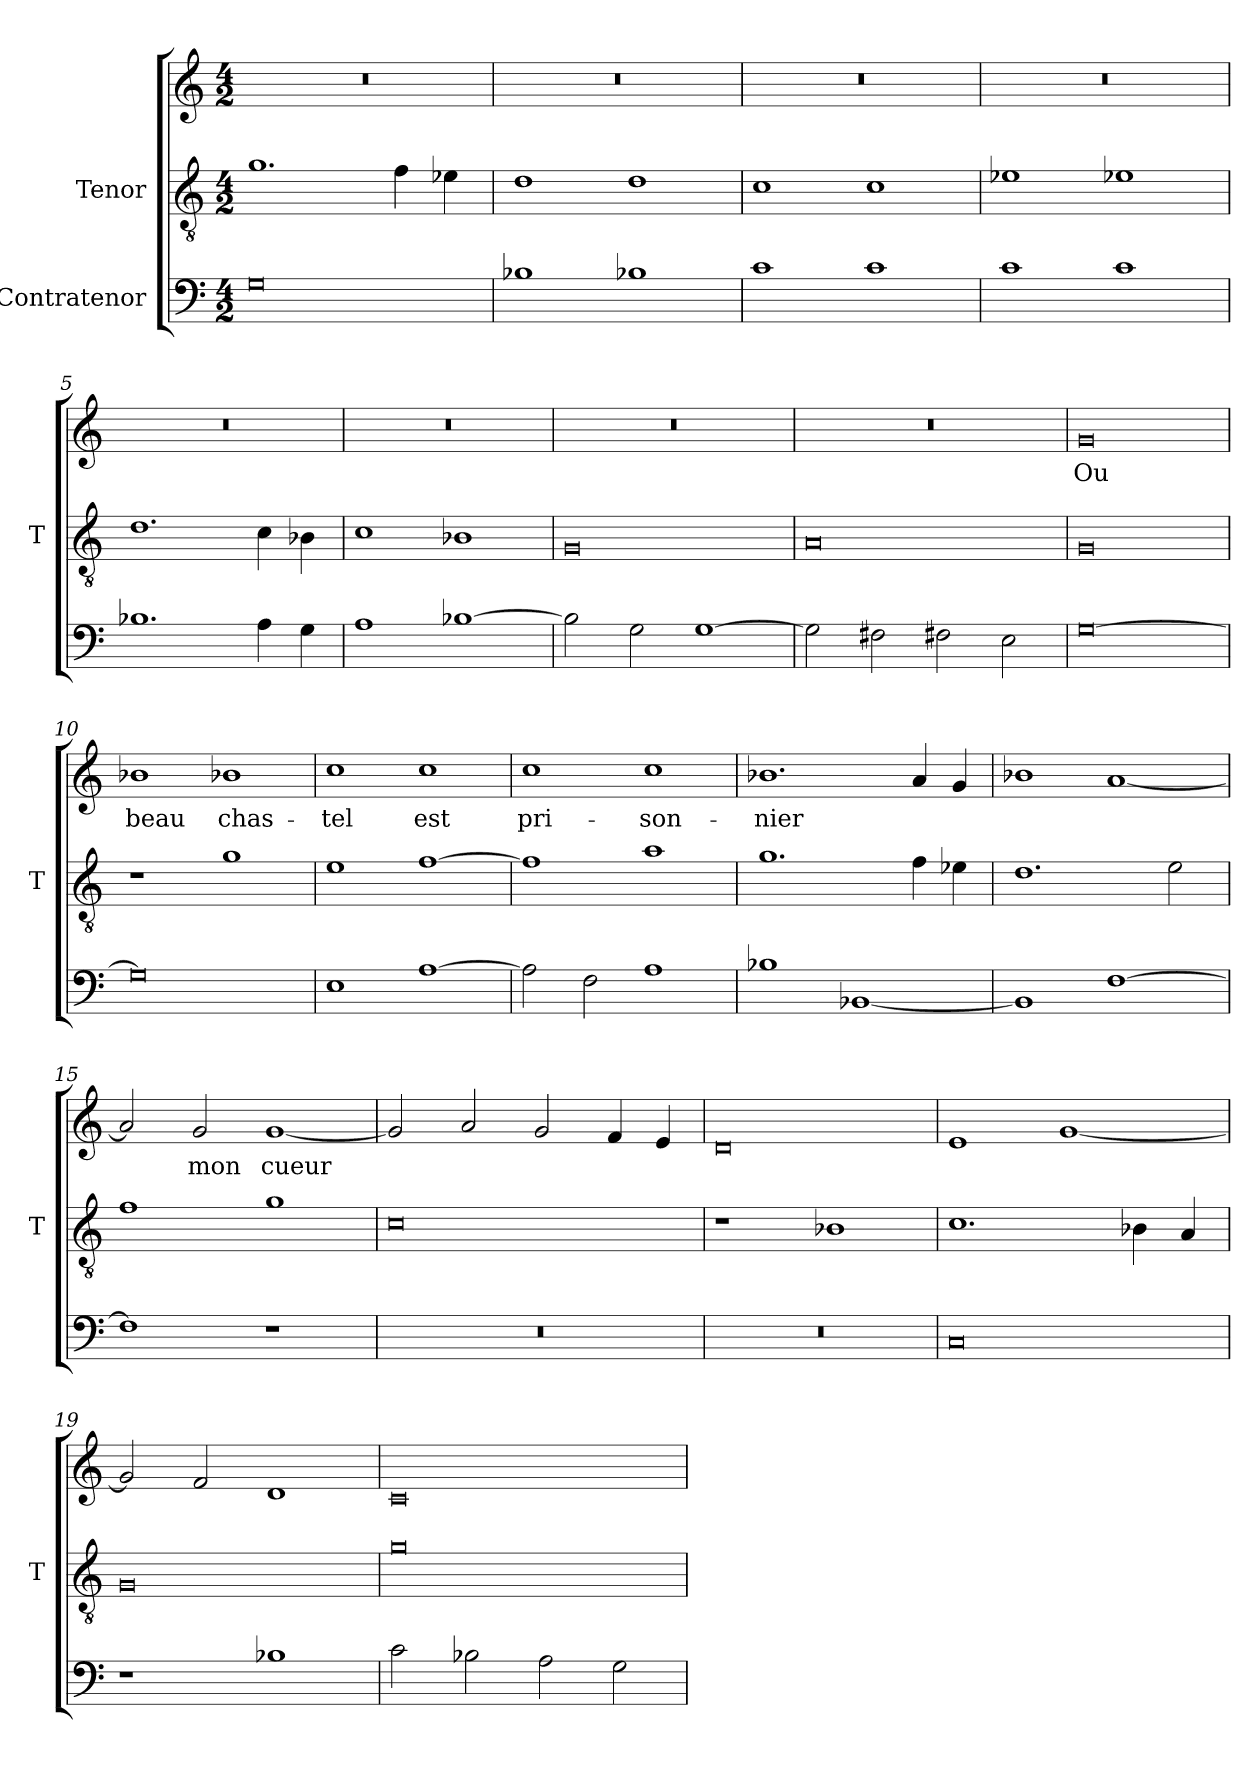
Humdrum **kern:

**kern	**kern	**kern	**text
*part3	*part2	*part1	*part1
*staff3	*staff2	*staff1	*staff1
*I"Contratenor	*I"Tenor	*	*
*	*I'T	*	*
*clefF4	*clefGv2	*clefG2	*
*M4/2	*M4/2	*M4/2	*
=1	=1	=1	=1
0G	1.g	0r	.
.	4f	.	.
.	4e-X	.	.
=2	=2	=2	=2
1B-X	1d	0r	.
1B-X	1d	.	.
=3	=3	=3	=3
1c	1c	0r	.
1c	1c	.	.
=4	=4	=4	=4
1c	1e-X	0r	.
1c	1e-X	.	.
=5	=5	=5	=5
1.B-X	1.d	0r	.
4A	4c	.	.
4G	4B-X	.	.
=6	=6	=6	=6
1A	1c	0r	.
[1B-X	1B-X	.	.
=7	=7	=7	=7
2B-]	0G	0r	.
2G	.	.	.
[1G	.	.	.
=8	=8	=8	=8
2G]	0A	0r	.
2F#X	.	.	.
2F#X	.	.	.
2E	.	.	.
=9	=9	=9	=9
[0G	0G	0g	-Ou
=10	=10	=10	=10
0G]	1r	1b-X	-beau
.	1g	1b-X	chas-
=11	=11	=11	=11
1E	1e	1cc	-tel
[1A	[1f	1cc	-est
=12	=12	=12	=12
2A]	1f]	1cc	pri-
2F	.	.	.
1A	1a	1cc	-son-
=13	=13	=13	=13
1B-X	1.g	1.b-X	-nier
[1BB-X	.	.	.
.	4f	4a	.
.	4e-X	4g	.
=14	=14	=14	=14
1BB-]	1.d	1b-X	.
[1F	.	[1a	.
.	2e	.	.
=15	=15	=15	=15
1F]	1f	2a]	.
.	.	2g	-mon
1r	1g	[1g	-cueur
=16	=16	=16	=16
0r	0c	2g]	.
.	.	2a	.
.	.	2g	.
.	.	4f	.
.	.	4e	.
=17	=17	=17	=17
0r	1r	0d	.
.	1B-X	.	.
=18	=18	=18	=18
0C	1.c	1e	.
.	.	[1g	.
.	4B-X	.	.
.	4A	.	.
=19	=19	=19	=19
1r	0G	2g]	.
.	.	2f	.
1B-X	.	1d	.
=20	=20	=20	=20
2c	0g	0c	.
2B-X	.	.	.
2A	.	.	.
2G	.	.	.
=	=	=	=
*-	*-	*-	*-
